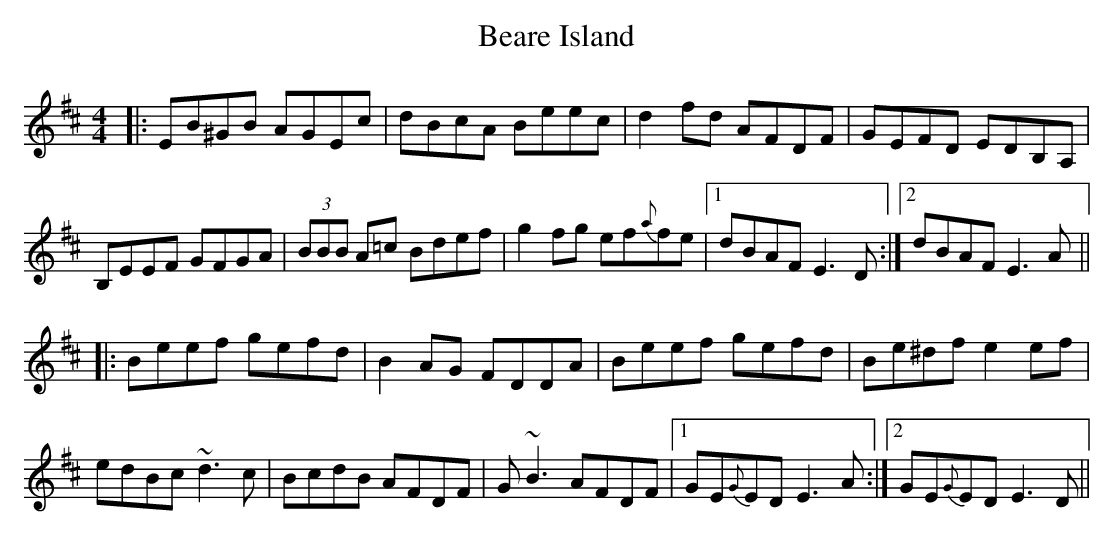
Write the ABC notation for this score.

X:1
T: Beare Island
M: 4/4
L: 1/8
K: Edor
|:EB^GB AGEc|dBcA Beec|d2 fd AFDF|GEFD EDB,A,|
B,EEF GFGA|(3BBB A=c Bdef|g2 fg ef{a}fe|1 dBAF E3 D:|2 dBAF E3 A||
|:Beef gefd|B2 AG FDDA|Beef gefd|Be^df e2 ef|
edBc ~d3c|BcdB AFDF|G~B3 AFDF|1 GE{G}ED E3 A:|2 GE{G}ED E3 D||
